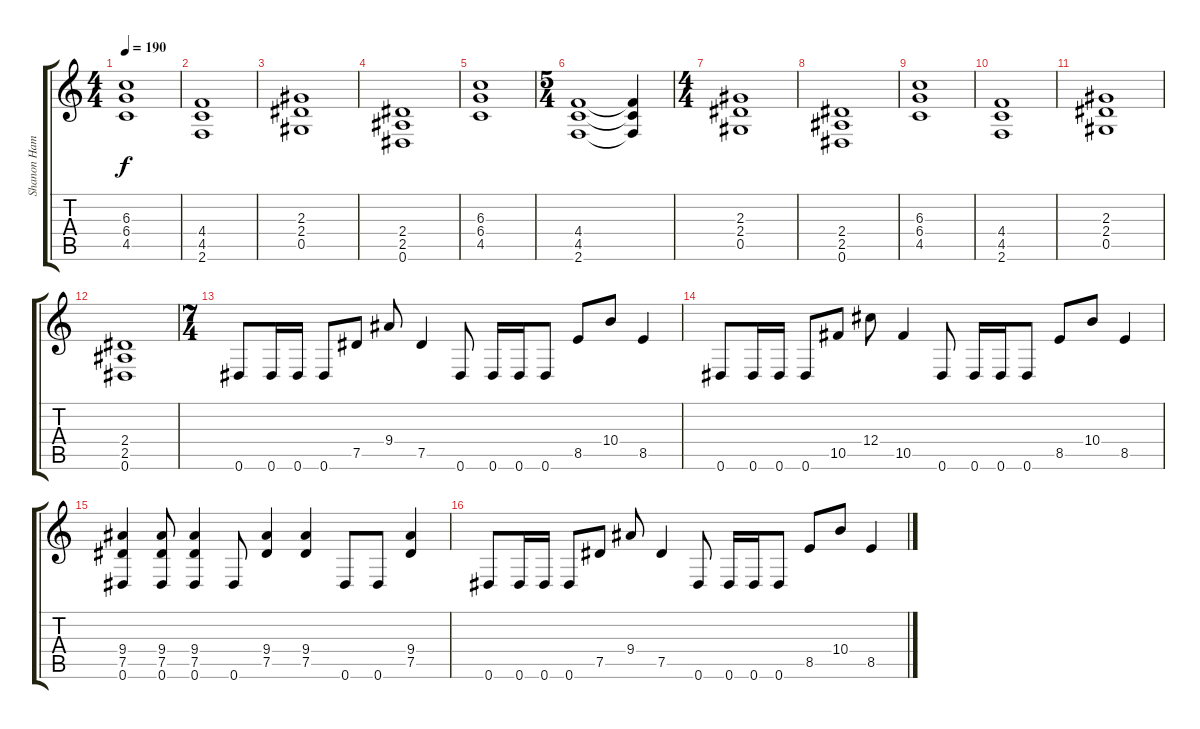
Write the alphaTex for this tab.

\track ("Shanon Hamm" "Shanon Ham") {instrument distortionguitar}
\staff {score tabs}
\tuning (Eb4 Bb3 Gb3 Db3 Ab2 Eb2) {hide}
\ts (4 4)
\tempo 190
\clef g2
\ks c
(6.3 6.4 4.5).1{dy f} |
(4.4 4.5 2.6).1 |
(2.3 2.4 0.5).1 |
(2.4 2.5 0.6).1 |
(6.3 6.4 4.5).1 |
\ts (5 4)
(4.4 4.5 2.6).1 (4.4{t} 4.5{t} 2.6{t}).4 |
\ts (4 4)
(2.3 2.4 0.5).1 |
(2.4 2.5 0.6).1 |
(6.3 6.4 4.5).1 |
(4.4 4.5 2.6).1 |
(2.3 2.4 0.5).1 |
(2.4 2.5 0.6).1 |
\ts (7 4)
0.6.8 0.6.16 0.6.16 0.6.8 7.5.8 9.4.8 7.5.4 0.6.8 0.6.16 0.6.16 0.6.8 8.5.8 10.4.8 8.5.4 |
0.6.8 0.6.16 0.6.16 0.6.8 10.5.8 12.4.8 10.5.4 0.6.8 0.6.16 0.6.16 0.6.8 8.5.8 10.4.8 8.5.4 |
(9.4 7.5 0.6).4 (9.4 7.5 0.6).8 (9.4 7.5 0.6).4 0.6.8 (9.4 7.5).4 (9.4 7.5).4 0.6.8 0.6.8 (9.4 7.5).4 |
0.6.8 0.6.16 0.6.16 0.6.8 7.5.8 9.4.8 7.5.4 0.6.8 0.6.16 0.6.16 0.6.8 8.5.8 10.4.8 8.5.4
